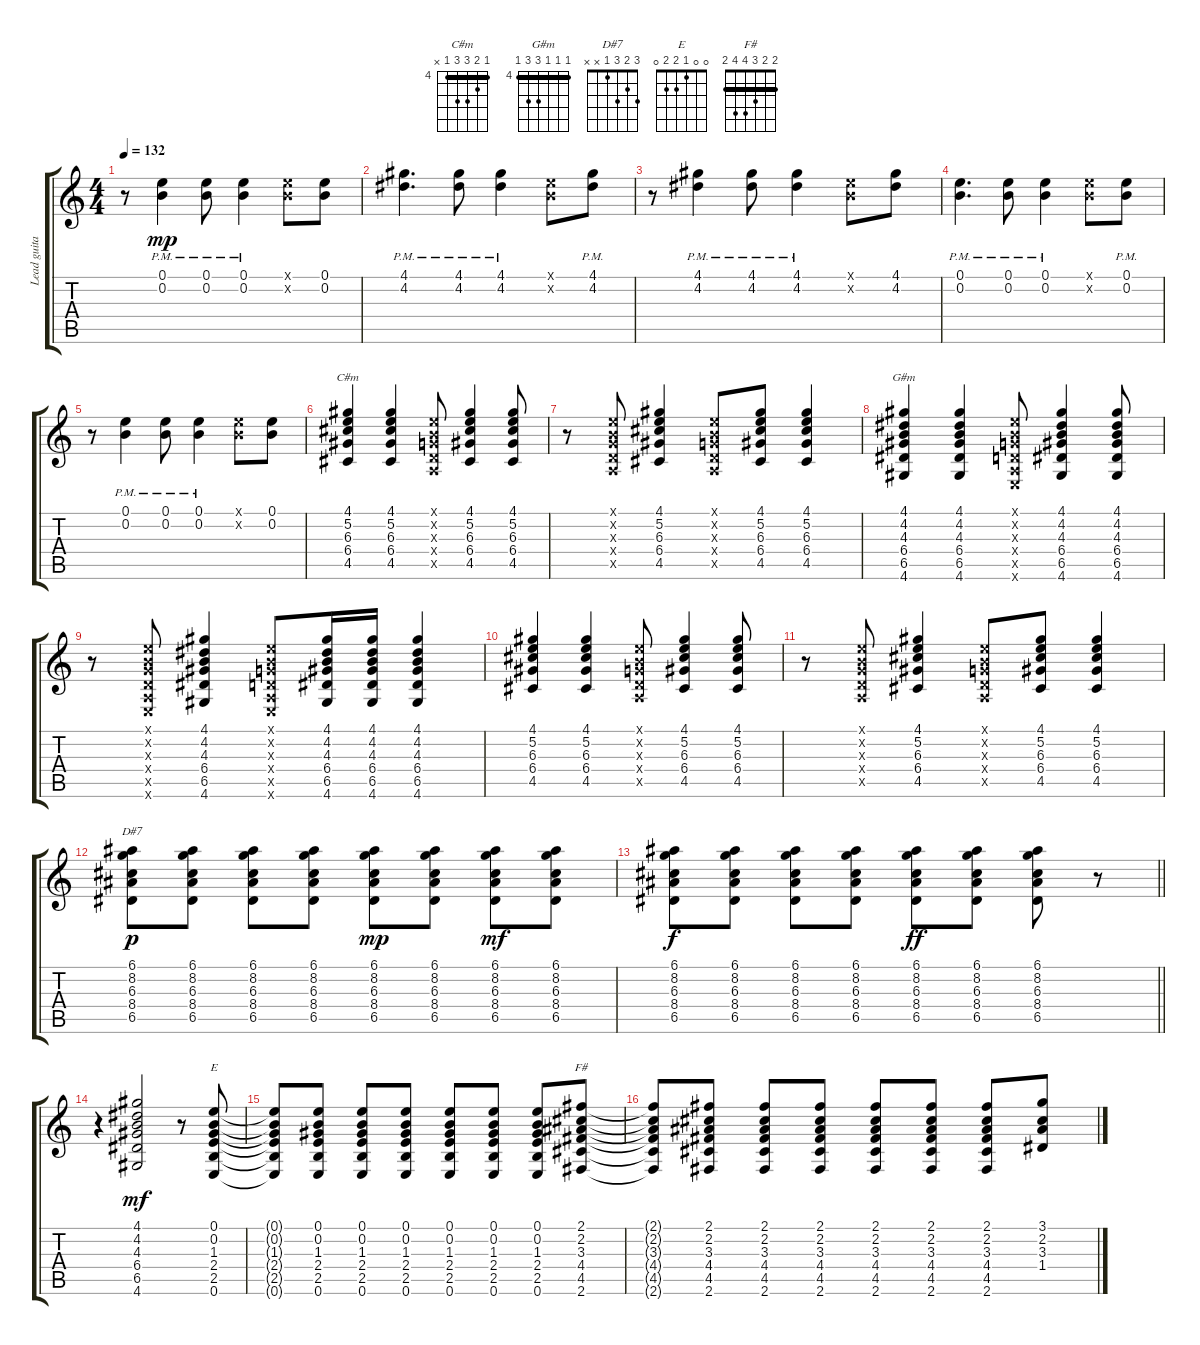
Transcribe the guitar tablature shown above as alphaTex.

\track ("Lead guitar" "Lead guita") {instrument distortionguitar}
\staff {score tabs}
\tuning (E4 B3 G3 D3 A2 E2) {hide}
\chord ("C#m" 4 5 6 6 4 x) {firstfret 4 barre 4}
\chord ("G#m" 4 4 4 6 6 4) {firstfret 4 barre 4}
\chord ("D#7" 3 2 3 1 x x)
\chord ("E" 0 0 1 2 2 0)
\chord ("F#" 2 2 3 4 4 2) {barre 2}
\ts (4 4)
\tempo 132
\clef g2
\ks c
r.8{dy mp} (0.1{pm} 0.2{pm}).4 (0.1{pm} 0.2{pm}).8 (0.1{pm} 0.2{pm}).4 (0.1{x} 0.2{x}).8 (0.1 0.2).8{txt ""} |
(4.1{pm} 4.2{pm}).4{d} (4.1{pm} 4.2{pm}).8 (4.1{pm} 4.2{pm}).4 (0.1{x} 0.2{x}).8 (4.1{pm} 4.2{pm}).8 |
r.8 (4.1{pm} 4.2{pm}).4 (4.1{pm} 4.2{pm}).8 (4.1{pm} 4.2{pm}).4 (0.1{x} 0.2{x}).8 (4.1 4.2).8 |
(0.1{pm} 0.2{pm}).4{d} (0.1{pm} 0.2{pm}).8 (0.1{pm} 0.2{pm}).4 (0.1{x} 0.2{x}).8 (0.1{pm} 0.2{pm}).8 |
r.8 (0.1{pm} 0.2{pm}).4 (0.1{pm} 0.2{pm}).8 (0.1{pm} 0.2{pm}).4 (0.1{x} 0.2{x}).8 (0.1 0.2).8 |
(4.1 5.2 6.3 6.4 4.5).4{ch "C#m"} (4.1 5.2 6.3 6.4 4.5).4 (0.1{x} 0.2{x} 0.3{x} 0.4{x} 0.5{x}).8 (4.1 5.2 6.3 6.4 4.5).4 (4.1 5.2 6.3 6.4 4.5).8 |
r.8 (0.1{x} 0.2{x} 0.3{x} 0.4{x} 0.5{x}).8 (4.1 5.2 6.3 6.4 4.5).4 (0.1{x} 0.2{x} 0.3{x} 0.4{x} 0.5{x}).8 (4.1 5.2 6.3 6.4 4.5).8 (4.1 5.2 6.3 6.4 4.5).4 |
(4.1 4.2 4.3 6.4 6.5 4.6).4{ch "G#m"} (4.1 4.2 4.3 6.4 6.5 4.6).4 (0.1{x} 0.2{x} 0.3{x} 0.4{x} 0.5{x} 0.6{x}).8 (4.1 4.2 4.3 6.4 6.5 4.6).4 (4.1 4.2 4.3 6.4 6.5 4.6).8 |
r.8 (0.1{x} 0.2{x} 0.3{x} 0.4{x} 0.5{x} 0.6{x}).8 (4.1 4.2 4.3 6.4 6.5 4.6).4 (0.1{x} 0.2{x} 0.3{x} 0.4{x} 0.5{x} 0.6{x}).8 (4.1 4.2 4.3 6.4 6.5 4.6).16 (4.1 4.2 4.3 6.4 6.5 4.6).16 (4.1 4.2 4.3 6.4 6.5 4.6).4 |
(4.1 5.2 6.3 6.4 4.5).4 (4.1 5.2 6.3 6.4 4.5).4 (0.1{x} 0.2{x} 0.3{x} 0.4{x} 0.5{x}).8 (4.1 5.2 6.3 6.4 4.5).4 (4.1 5.2 6.3 6.4 4.5).8 |
r.8 (0.1{x} 0.2{x} 0.3{x} 0.4{x} 0.5{x}).8 (4.1 5.2 6.3 6.4 4.5).4 (0.1{x} 0.2{x} 0.3{x} 0.4{x} 0.5{x}).8 (4.1 5.2 6.3 6.4 4.5).8 (4.1 5.2 6.3 6.4 4.5).4 |
(6.1 8.2 6.3 8.4 6.5).8{ch "D#7" dy p} (6.1 8.2 6.3 8.4 6.5).8 (6.1 8.2 6.3 8.4 6.5).8 (6.1 8.2 6.3 8.4 6.5).8 (6.1 8.2 6.3 8.4 6.5).8{dy mp} (6.1 8.2 6.3 8.4 6.5).8 (6.1 8.2 6.3 8.4 6.5).8{dy mf} (6.1 8.2 6.3 8.4 6.5).8 |
\barLineRight lightlight
(6.1 8.2 6.3 8.4 6.5).8{dy f} (6.1 8.2 6.3 8.4 6.5).8 (6.1 8.2 6.3 8.4 6.5).8 (6.1 8.2 6.3 8.4 6.5).8 (6.1 8.2 6.3 8.4 6.5).8{dy ff} (6.1 8.2 6.3 8.4 6.5).8 (6.1 8.2 6.3 8.4 6.5).8 r.8 |
r.4 (4.1 4.2 4.3 6.4 6.5 4.6).2{dy mf} r.8 (0.1 0.2 1.3 2.4 2.5 0.6).8{ch "E"} |
(0.1{t} 0.2{t} 1.3{t} 2.4{t} 2.5{t} 0.6{t}).8 (0.1 0.2 1.3 2.4 2.5 0.6).8 (0.1 0.2 1.3 2.4 2.5 0.6).8 (0.1 0.2 1.3 2.4 2.5 0.6).8 (0.1 0.2 1.3 2.4 2.5 0.6).8 (0.1 0.2 1.3 2.4 2.5 0.6).8 (0.1 0.2 1.3 2.4 2.5 0.6).8 (2.1 2.2 3.3 4.4 4.5 2.6).8{ch "F#"} |
(2.1{t} 2.2{t} 3.3{t} 4.4{t} 4.5{t} 2.6{t}).8 (2.1 2.2 3.3 4.4 4.5 2.6).8 (2.1 2.2 3.3 4.4 4.5 2.6).8 (2.1 2.2 3.3 4.4 4.5 2.6).8 (2.1 2.2 3.3 4.4 4.5 2.6).8 (2.1 2.2 3.3 4.4 4.5 2.6).8 (2.1 2.2 3.3 4.4 4.5 2.6).8 (3.1 2.2 3.3 1.4).8
